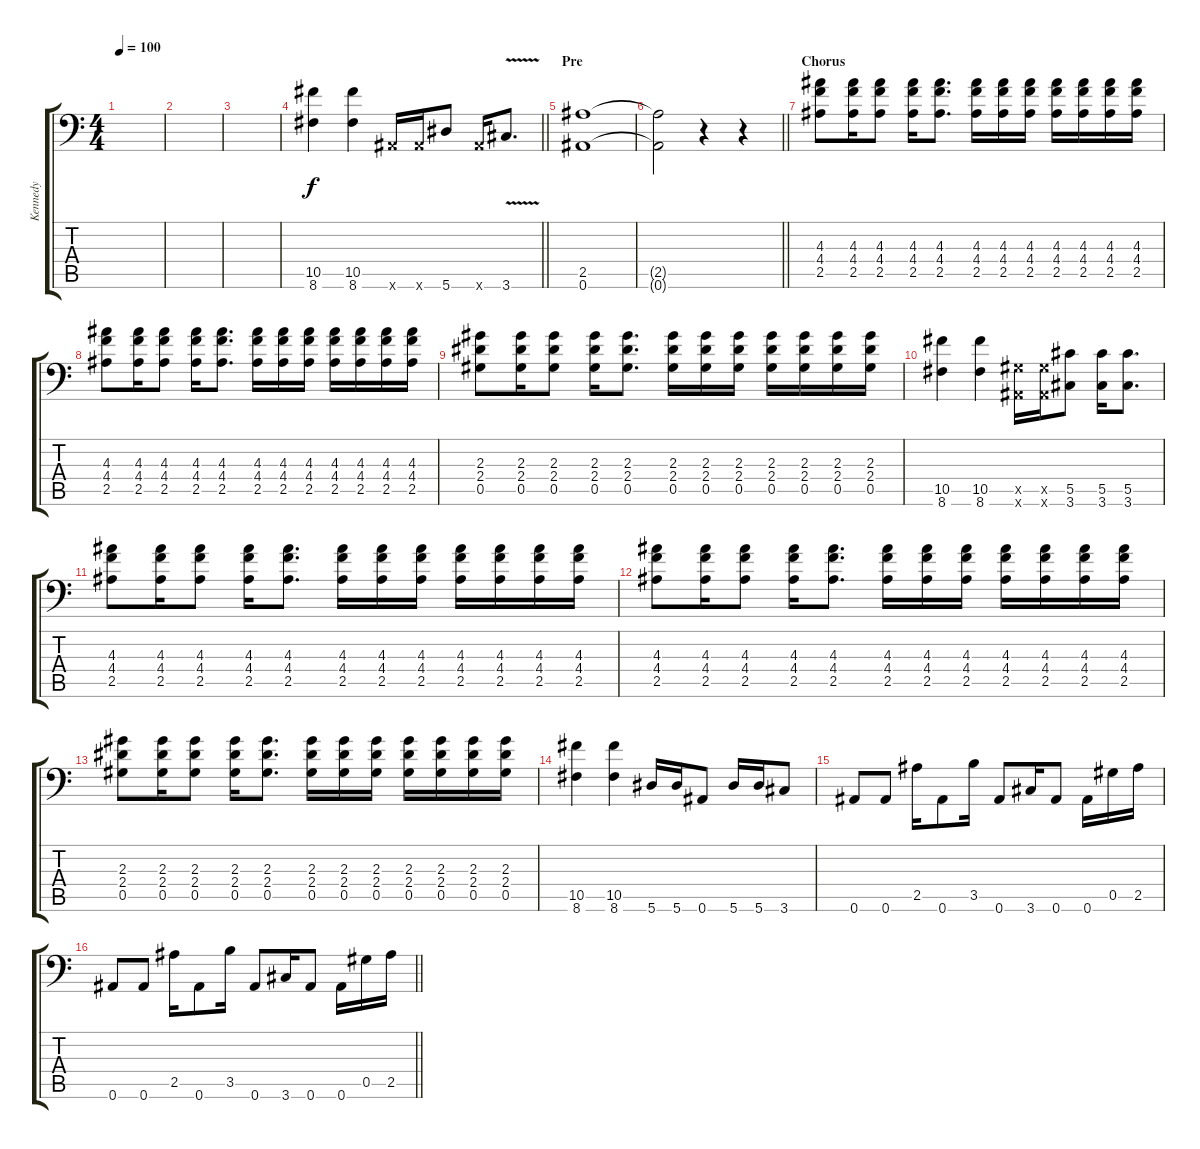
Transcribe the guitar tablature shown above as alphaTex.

\track ("Kennedy" "Kennedy") {instrument distortionguitar}
\staff {score tabs}
\tuning (Eb4 Bb3 Gb3 Db3 Ab2 Bb1) {hide}
\ts (4 4)
\tempo 100
\clef f4
\ks c
|
|
|
\barLineRight lightlight
(10.5 8.6).4 (10.5 8.6).4 0.6{x}.16 0.6{x}.16 5.6.8 0.6{x}.16 3.6{v}.8{d} |
\section ("" "Pre")
(2.5 0.6).1 |
\barLineRight lightlight
(2.5{t} 0.6{t}).2 r.4 r.4 |
\section ("" "Chorus")
(4.3 4.4 2.5).8 (4.3 4.4 2.5).16 (4.3 4.4 2.5).8 (4.3 4.4 2.5).16 (4.3 4.4 2.5).8{d} (4.3 4.4 2.5).16 (4.3 4.4 2.5).16 (4.3 4.4 2.5).16 (4.3 4.4 2.5).16 (4.3 4.4 2.5).16 (4.3 4.4 2.5).16 (4.3 4.4 2.5).16 |
(4.3 4.4 2.5).8 (4.3 4.4 2.5).16 (4.3 4.4 2.5).8 (4.3 4.4 2.5).16 (4.3 4.4 2.5).8{d} (4.3 4.4 2.5).16 (4.3 4.4 2.5).16 (4.3 4.4 2.5).16 (4.3 4.4 2.5).16 (4.3 4.4 2.5).16 (4.3 4.4 2.5).16 (4.3 4.4 2.5).16 |
(2.3 2.4 0.5).8 (2.3 2.4 0.5).16 (2.3 2.4 0.5).8 (2.3 2.4 0.5).16 (2.3 2.4 0.5).8{d} (2.3 2.4 0.5).16 (2.3 2.4 0.5).16 (2.3 2.4 0.5).16 (2.3 2.4 0.5).16 (2.3 2.4 0.5).16 (2.3 2.4 0.5).16 (2.3 2.4 0.5).16 |
(10.5 8.6).4 (10.5 8.6).4 (0.5{x} 0.6{x}).16 (0.5{x} 0.6{x}).16 (5.5 3.6).8 (5.5 3.6).16 (5.5 3.6).8{d} |
(4.3 4.4 2.5).8 (4.3 4.4 2.5).16 (4.3 4.4 2.5).8 (4.3 4.4 2.5).16 (4.3 4.4 2.5).8{d} (4.3 4.4 2.5).16 (4.3 4.4 2.5).16 (4.3 4.4 2.5).16 (4.3 4.4 2.5).16 (4.3 4.4 2.5).16 (4.3 4.4 2.5).16 (4.3 4.4 2.5).16 |
(4.3 4.4 2.5).8 (4.3 4.4 2.5).16 (4.3 4.4 2.5).8 (4.3 4.4 2.5).16 (4.3 4.4 2.5).8{d} (4.3 4.4 2.5).16 (4.3 4.4 2.5).16 (4.3 4.4 2.5).16 (4.3 4.4 2.5).16 (4.3 4.4 2.5).16 (4.3 4.4 2.5).16 (4.3 4.4 2.5).16 |
(2.3 2.4 0.5).8 (2.3 2.4 0.5).16 (2.3 2.4 0.5).8 (2.3 2.4 0.5).16 (2.3 2.4 0.5).8{d} (2.3 2.4 0.5).16 (2.3 2.4 0.5).16 (2.3 2.4 0.5).16 (2.3 2.4 0.5).16 (2.3 2.4 0.5).16 (2.3 2.4 0.5).16 (2.3 2.4 0.5).16 |
(10.5 8.6).4 (10.5 8.6).4 5.6.16 5.6.16 0.6.8 5.6.16 5.6.16 3.6.8 |
0.6.8 0.6.8 2.5.16 0.6.8 3.5.16 0.6.8 3.6.16 0.6.8 0.6.16 0.5.16 2.5.16 |
\barLineRight lightlight
0.6.8 0.6.8 2.5.16 0.6.8 3.5.16 0.6.8 3.6.16 0.6.8 0.6.16 0.5.16 2.5.16
